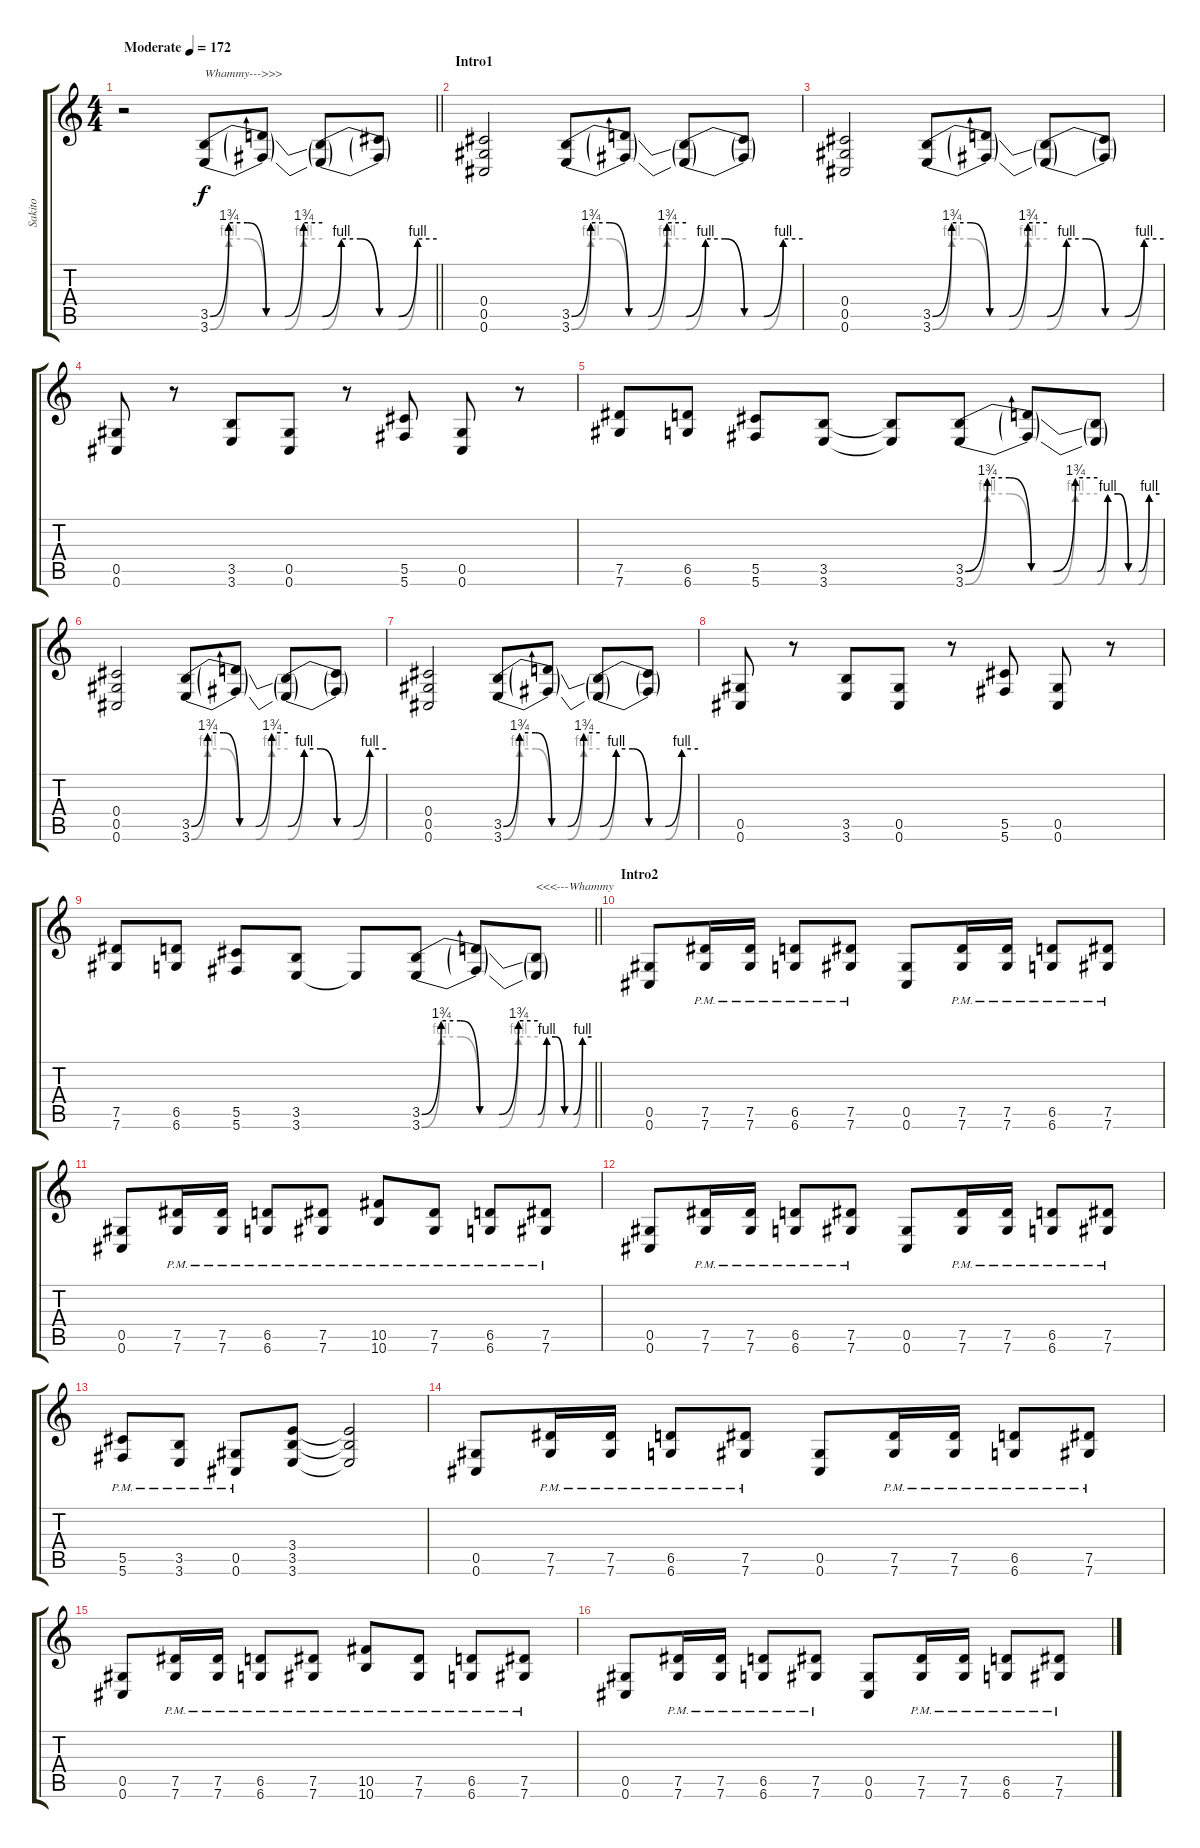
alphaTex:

\track ("Sakito" "Sakito") {instrument overdrivenguitar}
\staff {score tabs}
\tuning (Eb4 Bb3 Gb3 Db3 Ab2 Db2) {hide}
\ts (4 4)
\tempo (172 "Moderate")
\clef g2
\barLineRight lightlight
\ks c
r.2{dy f instrument overdrivenguitar} (3.5{be (custom 0 0 10 7 20 7 30 0 40 0 50 7 60 7)} 3.6{be (custom 0 0 10 4 20 4 30 0 40 0 50 4 60 4)}).8{txt "Whammy--->>>"} (3.5{t} 3.6{t}).8 (3.5{be (custom 0 0 10 4 20 4 30 0 40 0 50 4 60 4) t} 3.6{be (custom 0 0 10 4 20 4 30 0 40 0 50 4 60 4) t}).8 (3.5{t} 3.6{t}).8 |
\section ("" "Intro1")
(0.4 0.5 0.6).2 (3.5{be (custom 0 0 10 7 20 7 30 0 40 0 50 7 60 7)} 3.6{be (custom 0 0 10 4 20 4 30 0 40 0 50 4 60 4)}).8 (3.5{t} 3.6{t}).8 (3.5{be (custom 0 0 10 4 20 4 30 0 40 0 50 4 60 4) t} 3.6{be (custom 0 0 10 4 20 4 30 0 40 0 50 4 60 4) t}).8 (3.5{t} 3.6{t}).8 |
(0.4 0.5 0.6).2 (3.5{be (custom 0 0 10 7 20 7 30 0 40 0 50 7 60 7)} 3.6{be (custom 0 0 10 4 20 4 30 0 40 0 50 4 60 4)}).8 (3.5{t} 3.6{t}).8 (3.5{be (custom 0 0 10 4 20 4 30 0 40 0 50 4 60 4) t} 3.6{be (custom 0 0 10 4 20 4 30 0 40 0 50 4 60 4) t}).8 (3.5{t} 3.6{t}).8 |
(0.5 0.6).8 r.8 (3.5 3.6).8 (0.5 0.6).8 r.8 (5.5 5.6).8 (0.5 0.6).8 r.8 |
(7.5 7.6).8 (6.5 6.6).8 (5.5 5.6).8 (3.5 3.6).8 (3.5{t} 3.6{t}).8 (3.5{be (custom 0 0 10 7 20 7 30 0 40 0 50 7 60 7)} 3.6{be (custom 0 0 10 4 20 4 30 0 40 0 50 4 60 4)}).8 (3.5{t} 3.6{t}).8 (3.5{be (custom 0 0 10 4 20 4 30 0 40 0 50 4 60 4) t} 3.6{be (custom 0 0 10 4 20 4 30 0 40 0 50 4 60 4) t}).8 |
(0.4 0.5 0.6).2 (3.5{be (custom 0 0 10 7 20 7 30 0 40 0 50 7 60 7)} 3.6{be (custom 0 0 10 4 20 4 30 0 40 0 50 4 60 4)}).8 (3.5{t} 3.6{t}).8 (3.5{be (custom 0 0 10 4 20 4 30 0 40 0 50 4 60 4) t} 3.6{be (custom 0 0 10 4 20 4 30 0 40 0 50 4 60 4) t}).8 (3.5{t} 3.6{t}).8 |
(0.4 0.5 0.6).2 (3.5{be (custom 0 0 10 7 20 7 30 0 40 0 50 7 60 7)} 3.6{be (custom 0 0 10 4 20 4 30 0 40 0 50 4 60 4)}).8 (3.5{t} 3.6{t}).8 (3.5{be (custom 0 0 10 4 20 4 30 0 40 0 50 4 60 4) t} 3.6{be (custom 0 0 10 4 20 4 30 0 40 0 50 4 60 4) t}).8 (3.5{t} 3.6{t}).8 |
(0.5 0.6).8 r.8 (3.5 3.6).8 (0.5 0.6).8 r.8 (5.5 5.6).8 (0.5 0.6).8 r.8 |
\barLineRight lightlight
(7.5 7.6).8 (6.5 6.6).8 (5.5 5.6).8 (3.5 3.6).8 3.6{t}.8 (3.5{be (custom 0 0 10 7 20 7 30 0 40 0 50 7 60 7)} 3.6{be (custom 0 0 10 4 20 4 30 0 40 0 50 4 60 4)}).8 (3.5{t} 3.6{t}).8 (3.5{be (custom 0 0 10 4 20 4 30 0 40 0 50 4 60 4) t} 3.6{be (custom 0 0 10 4 20 4 30 0 40 0 50 4 60 4) t}).8{txt "<<<---Whammy"} |
\section ("" "Intro2")
(0.5 0.6).8 (7.5{pm} 7.6{pm}).16 (7.5{pm} 7.6{pm}).16 (6.5{pm} 6.6{pm}).8 (7.5{pm} 7.6{pm}).8 (0.5 0.6).8 (7.5{pm} 7.6{pm}).16 (7.5{pm} 7.6{pm}).16 (6.5{pm} 6.6{pm}).8 (7.5{pm} 7.6{pm}).8 |
(0.5 0.6).8 (7.5{pm} 7.6{pm}).16 (7.5{pm} 7.6{pm}).16 (6.5{pm} 6.6{pm}).8 (7.5{pm} 7.6{pm}).8 (10.5{pm} 10.6{pm}).8 (7.5{pm} 7.6{pm}).8 (6.5{pm} 6.6{pm}).8 (7.5{pm} 7.6{pm}).8 |
(0.5 0.6).8 (7.5{pm} 7.6{pm}).16 (7.5{pm} 7.6{pm}).16 (6.5{pm} 6.6{pm}).8 (7.5{pm} 7.6{pm}).8 (0.5 0.6).8 (7.5{pm} 7.6{pm}).16 (7.5{pm} 7.6{pm}).16 (6.5{pm} 6.6{pm}).8 (7.5{pm} 7.6{pm}).8 |
(5.5{pm} 5.6{pm}).8 (3.5{pm} 3.6{pm}).8 (0.5{pm} 0.6{pm}).8 (3.4 3.5 3.6).8 (3.4{t} 3.5{t} 3.6{t}).2 |
(0.5 0.6).8 (7.5{pm} 7.6{pm}).16 (7.5{pm} 7.6{pm}).16 (6.5{pm} 6.6{pm}).8 (7.5{pm} 7.6{pm}).8 (0.5 0.6).8 (7.5{pm} 7.6{pm}).16 (7.5{pm} 7.6{pm}).16 (6.5{pm} 6.6{pm}).8 (7.5{pm} 7.6{pm}).8 |
(0.5 0.6).8 (7.5{pm} 7.6{pm}).16 (7.5{pm} 7.6{pm}).16 (6.5{pm} 6.6{pm}).8 (7.5{pm} 7.6{pm}).8 (10.5{pm} 10.6{pm}).8 (7.5{pm} 7.6{pm}).8 (6.5{pm} 6.6{pm}).8 (7.5{pm} 7.6{pm}).8 |
(0.5 0.6).8 (7.5{pm} 7.6{pm}).16 (7.5{pm} 7.6{pm}).16 (6.5{pm} 6.6{pm}).8 (7.5{pm} 7.6{pm}).8 (0.5 0.6).8 (7.5{pm} 7.6{pm}).16 (7.5{pm} 7.6{pm}).16 (6.5{pm} 6.6{pm}).8 (7.5{pm} 7.6{pm}).8
